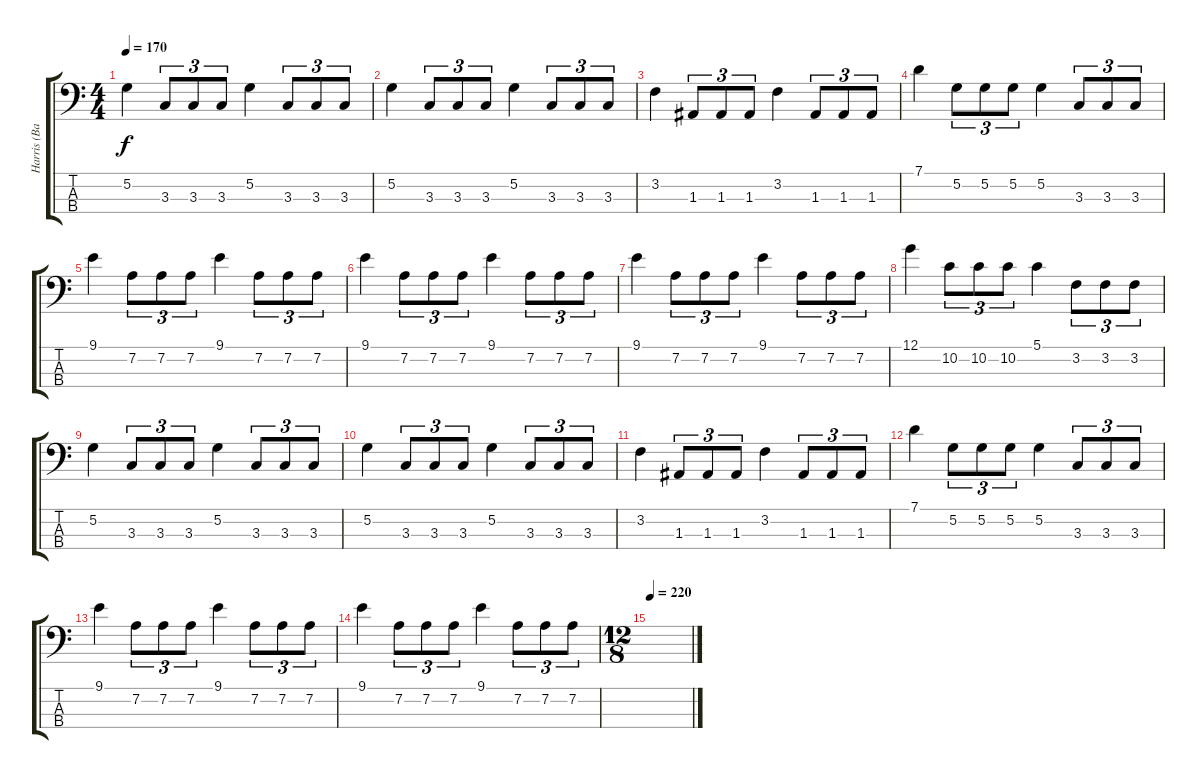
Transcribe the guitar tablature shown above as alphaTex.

\track ("Harris (Bass)" "Harris (Ba") {instrument electricbassfinger}
\staff {score tabs}
\tuning (G2 D2 A1 E1) {hide}
\ts (4 4)
\tempo 170
\clef f4
\ks c
5.2.4{dy f} 3.3.8{tu (3 2)} 3.3.8{tu (3 2)} 3.3.8{tu (3 2)} 5.2.4 3.3.8{tu (3 2)} 3.3.8{tu (3 2)} 3.3.8{tu (3 2)} |
5.2.4 3.3.8{tu (3 2)} 3.3.8{tu (3 2)} 3.3.8{tu (3 2)} 5.2.4 3.3.8{tu (3 2)} 3.3.8{tu (3 2)} 3.3.8{tu (3 2)} |
3.2.4 1.3.8{tu (3 2)} 1.3.8{tu (3 2)} 1.3.8{tu (3 2)} 3.2.4 1.3.8{tu (3 2)} 1.3.8{tu (3 2)} 1.3.8{tu (3 2)} |
7.1.4 5.2.8{tu (3 2)} 5.2.8{tu (3 2)} 5.2.8{tu (3 2)} 5.2.4 3.3.8{tu (3 2)} 3.3.8{tu (3 2)} 3.3.8{tu (3 2)} |
9.1.4 7.2.8{tu (3 2)} 7.2.8{tu (3 2)} 7.2.8{tu (3 2)} 9.1.4 7.2.8{tu (3 2)} 7.2.8{tu (3 2)} 7.2.8{tu (3 2)} |
9.1.4 7.2.8{tu (3 2)} 7.2.8{tu (3 2)} 7.2.8{tu (3 2)} 9.1.4 7.2.8{tu (3 2)} 7.2.8{tu (3 2)} 7.2.8{tu (3 2)} |
9.1.4 7.2.8{tu (3 2)} 7.2.8{tu (3 2)} 7.2.8{tu (3 2)} 9.1.4 7.2.8{tu (3 2)} 7.2.8{tu (3 2)} 7.2.8{tu (3 2)} |
12.1.4 10.2.8{tu (3 2)} 10.2.8{tu (3 2)} 10.2.8{tu (3 2)} 5.1.4 3.2.8{tu (3 2)} 3.2.8{tu (3 2)} 3.2.8{tu (3 2)} |
5.2.4 3.3.8{tu (3 2)} 3.3.8{tu (3 2)} 3.3.8{tu (3 2)} 5.2.4 3.3.8{tu (3 2)} 3.3.8{tu (3 2)} 3.3.8{tu (3 2)} |
5.2.4 3.3.8{tu (3 2)} 3.3.8{tu (3 2)} 3.3.8{tu (3 2)} 5.2.4 3.3.8{tu (3 2)} 3.3.8{tu (3 2)} 3.3.8{tu (3 2)} |
3.2.4 1.3.8{tu (3 2)} 1.3.8{tu (3 2)} 1.3.8{tu (3 2)} 3.2.4 1.3.8{tu (3 2)} 1.3.8{tu (3 2)} 1.3.8{tu (3 2)} |
7.1.4 5.2.8{tu (3 2)} 5.2.8{tu (3 2)} 5.2.8{tu (3 2)} 5.2.4 3.3.8{tu (3 2)} 3.3.8{tu (3 2)} 3.3.8{tu (3 2)} |
9.1.4 7.2.8{tu (3 2)} 7.2.8{tu (3 2)} 7.2.8{tu (3 2)} 9.1.4 7.2.8{tu (3 2)} 7.2.8{tu (3 2)} 7.2.8{tu (3 2)} |
9.1.4 7.2.8{tu (3 2)} 7.2.8{tu (3 2)} 7.2.8{tu (3 2)} 9.1.4 7.2.8{tu (3 2)} 7.2.8{tu (3 2)} 7.2.8{tu (3 2)} |
\ts (12 8)
\tempo 220
